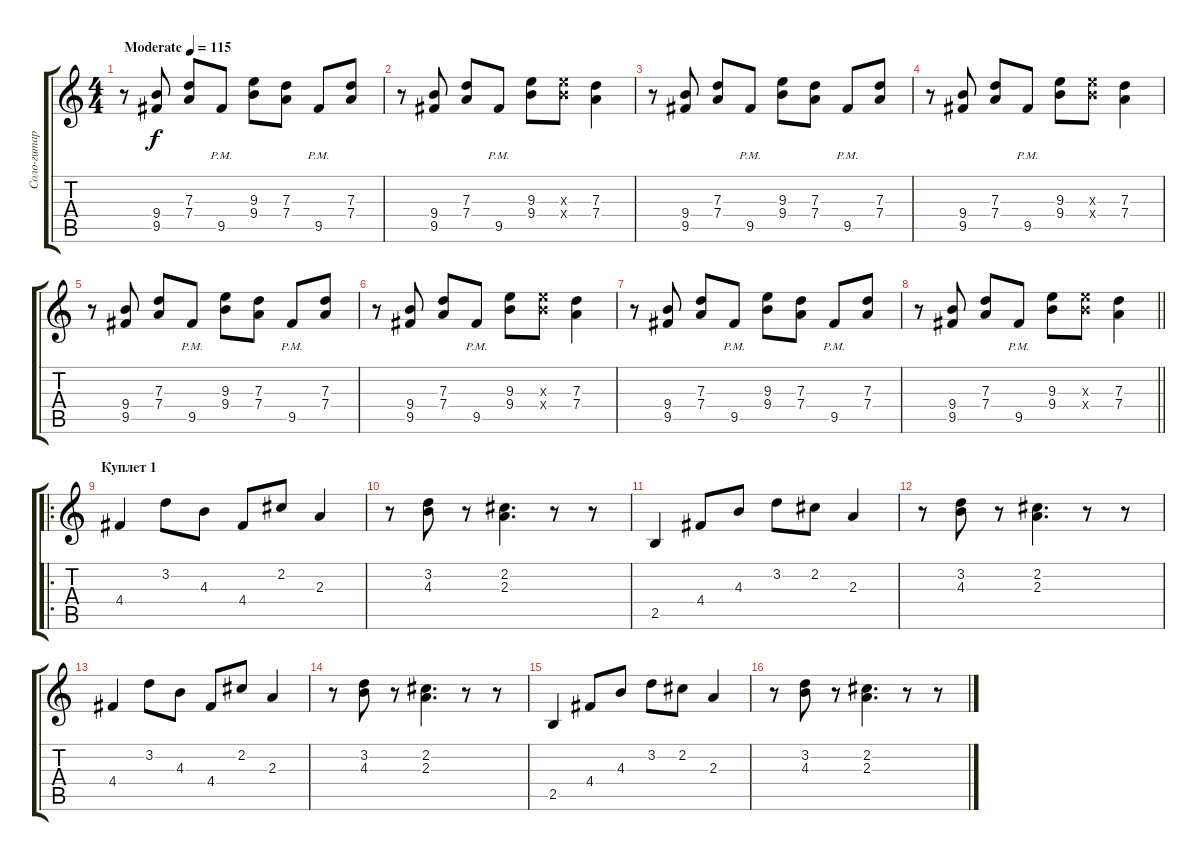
\track ("Соло-гитара" "Соло-гитар") {instrument distortionguitar}
\staff {score tabs}
\tuning (E4 B3 G3 D3 A2 E2) {hide}
\ts (4 4)
\tempo (115 "Moderate")
\clef g2
\ks c
r.8{dy f instrument distortionguitar} (9.4 9.5).8 (7.3 7.4).8 9.5{pm}.8 (9.3 9.4).8 (7.3 7.4).8 9.5{pm}.8 (7.3 7.4).8 |
r.8 (9.4 9.5).8 (7.3 7.4).8 9.5{pm}.8 (9.3 9.4).8 (9.3{x} 9.4{x}).8 (7.3 7.4).4 |
r.8 (9.4 9.5).8 (7.3 7.4).8 9.5{pm}.8 (9.3 9.4).8 (7.3 7.4).8 9.5{pm}.8 (7.3 7.4).8 |
r.8 (9.4 9.5).8 (7.3 7.4).8 9.5{pm}.8 (9.3 9.4).8 (9.3{x} 9.4{x}).8 (7.3 7.4).4 |
r.8 (9.4 9.5).8 (7.3 7.4).8 9.5{pm}.8 (9.3 9.4).8 (7.3 7.4).8 9.5{pm}.8 (7.3 7.4).8 |
r.8 (9.4 9.5).8 (7.3 7.4).8 9.5{pm}.8 (9.3 9.4).8 (9.3{x} 9.4{x}).8 (7.3 7.4).4 |
r.8 (9.4 9.5).8 (7.3 7.4).8 9.5{pm}.8 (9.3 9.4).8 (7.3 7.4).8 9.5{pm}.8 (7.3 7.4).8 |
\barLineRight lightlight
r.8 (9.4 9.5).8 (7.3 7.4).8 9.5{pm}.8 (9.3 9.4).8 (9.3{x} 9.4{x}).8 (7.3 7.4).4 |
\ro
\section ("" "Куплет 1")
4.4.4 3.2.8 4.3.8 4.4.8 2.2.8 2.3.4 |
r.8 (3.2 4.3).8 r.8 (2.2 2.3).4{d} r.8 r.8 |
2.5.4 4.4.8 4.3.8 3.2.8 2.2.8 2.3.4 |
r.8 (3.2 4.3).8 r.8 (2.2 2.3).4{d} r.8 r.8 |
4.4.4 3.2.8 4.3.8 4.4.8 2.2.8 2.3.4 |
r.8 (3.2 4.3).8 r.8 (2.2 2.3).4{d} r.8 r.8 |
2.5.4 4.4.8 4.3.8 3.2.8 2.2.8 2.3.4 |
r.8 (3.2 4.3).8 r.8 (2.2 2.3).4{d} r.8 r.8
